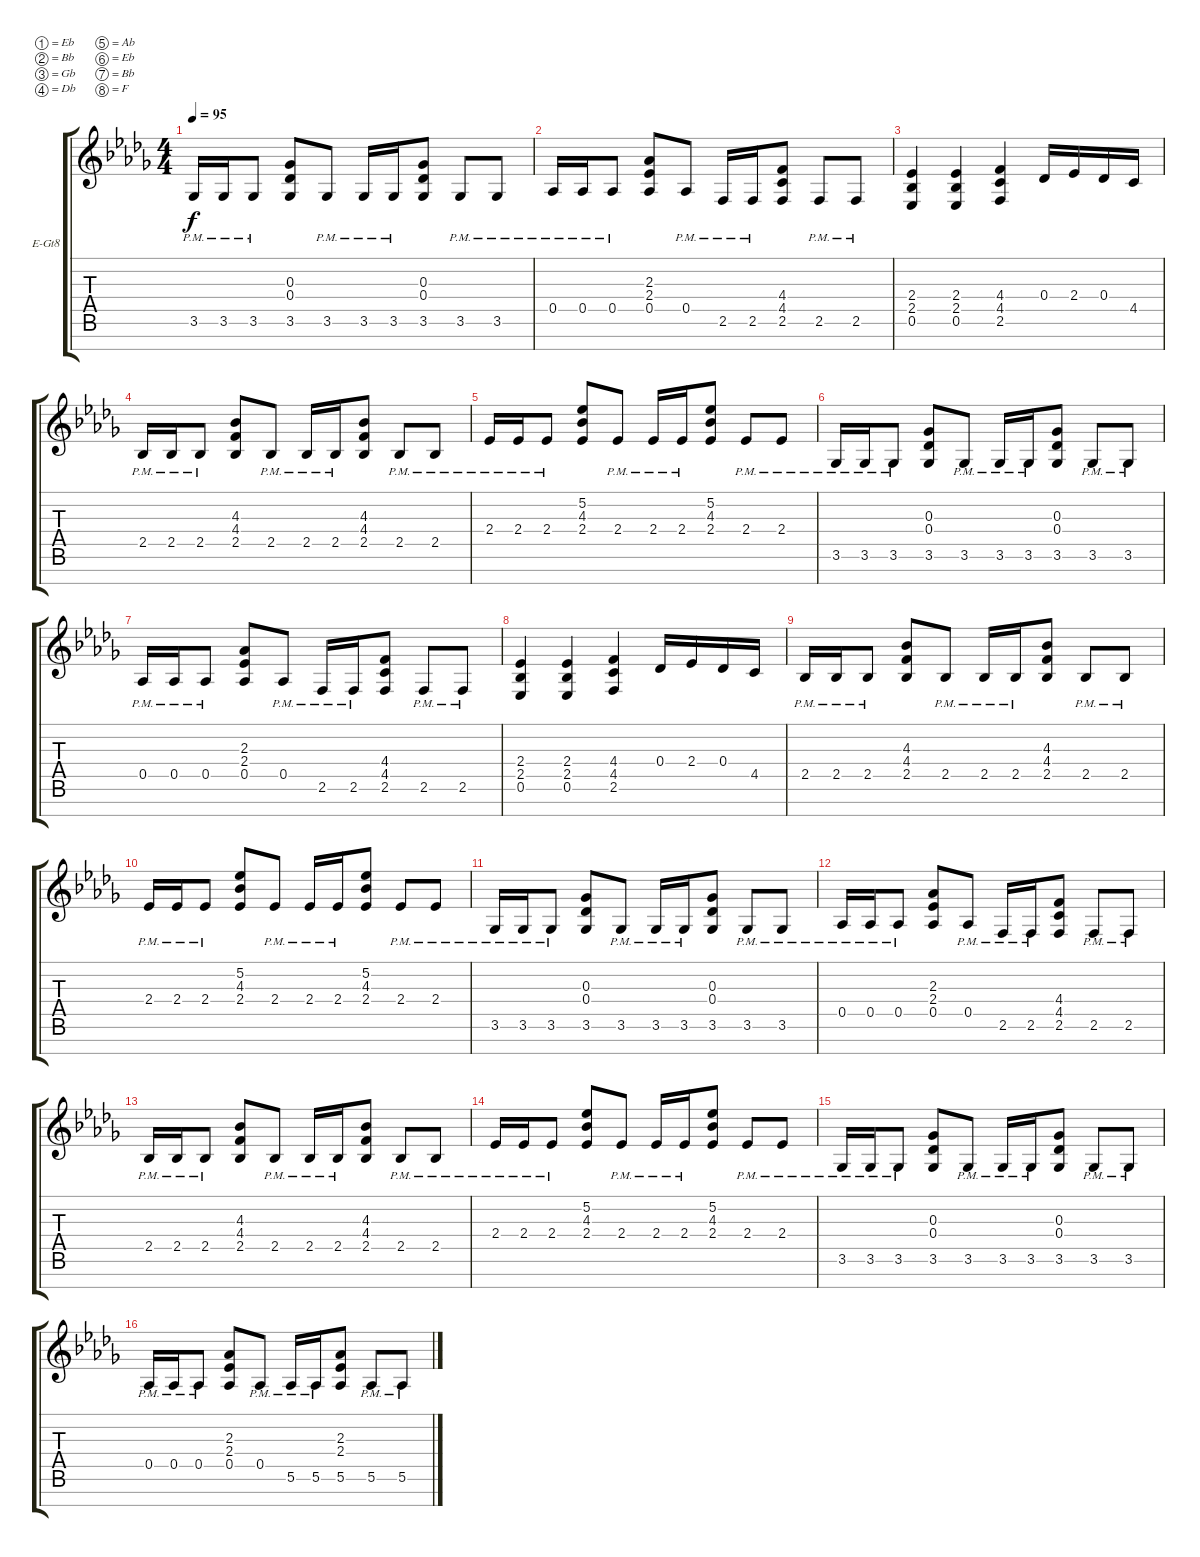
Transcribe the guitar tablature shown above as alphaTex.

\bracketExtendMode groupsimilarinstruments
\firstSystemTrackNameOrientation horizontal
\otherSystemsTrackNameOrientation horizontal
\track ("Electric Guitar" "E-Gt8") {instrument distortionguitar}
\staff {score tabs}
\tuning (Eb4 Bb3 Gb3 Db3 Ab2 Eb2 Bb1 F1)
\ts (4 4)
\tempo 95
\clef g2
\scale
0.333333
\ks bbminor
3.6{pm}.16{dy f} 3.6{pm}.16 3.6{pm}.8 (3.6 0.4 0.3).8 3.6{pm}.8 3.6{pm}.16 3.6{pm}.16 (3.6 0.4 0.3).8 3.6{pm}.8 3.6{pm}.8 |
\scale
0.333333 0.5{pm}.16 0.5{pm}.16 0.5{pm}.8 (0.5 2.4 2.3).8 0.5{pm}.8 2.6{pm}.16 2.6{pm}.16 (2.6 4.5 4.4).8 2.6{pm}.8 2.6{pm}.8 |
\scale
0.333333 (0.6 2.5 2.4).4 (0.6 2.4 2.5).4 (2.6 4.4 4.5).4 0.4.16 2.4.16 0.4.16 4.5.16 |
\scale
0.333333 2.5{pm}.16 2.5{pm}.16 2.5{pm}.8 (2.5 4.4 4.3).8 2.5{pm}.8 2.5{pm}.16 2.5{pm}.16 (2.5 4.4 4.3).8 2.5{pm}.8 2.5{pm}.8 |
\scale
0.333333 2.4{pm}.16 2.4{pm}.16 2.4{pm}.8 (5.2 4.3 2.4).8 2.4{pm}.8 2.4{pm}.16 2.4{pm}.16 (5.2 4.3 2.4).8 2.4{pm}.8 2.4{pm}.8 |
\scale
0.333333 3.6{pm}.16 3.6{pm}.16 3.6{pm}.8 (3.6 0.4 0.3).8 3.6{pm}.8 3.6{pm}.16 3.6{pm}.16 (3.6 0.4 0.3).8 3.6{pm}.8 3.6{pm}.8 |
\scale
0.333333 0.5{pm}.16 0.5{pm}.16 0.5{pm}.8 (0.5 2.4 2.3).8 0.5{pm}.8 2.6{pm}.16 2.6{pm}.16 (2.6 4.5 4.4).8 2.6{pm}.8 2.6{pm}.8 |
\scale
0.333333 (0.6 2.5 2.4).4 (0.6 2.4 2.5).4 (2.6 4.4 4.5).4 0.4.16 2.4.16 0.4.16 4.5.16 |
\scale
0.333333 2.5{pm}.16 2.5{pm}.16 2.5{pm}.8 (2.5 4.4 4.3).8 2.5{pm}.8 2.5{pm}.16 2.5{pm}.16 (2.5 4.4 4.3).8 2.5{pm}.8 2.5{pm}.8 |
\scale
0.333333 2.4{pm}.16 2.4{pm}.16 2.4{pm}.8 (5.2 4.3 2.4).8 2.4{pm}.8 2.4{pm}.16 2.4{pm}.16 (5.2 4.3 2.4).8 2.4{pm}.8 2.4{pm}.8 |
\scale
0.333333 3.6{pm}.16 3.6{pm}.16 3.6{pm}.8 (3.6 0.4 0.3).8 3.6{pm}.8 3.6{pm}.16 3.6{pm}.16 (3.6 0.4 0.3).8 3.6{pm}.8 3.6{pm}.8 |
\scale
0.333333 0.5{pm}.16 0.5{pm}.16 0.5{pm}.8 (0.5 2.4 2.3).8 0.5{pm}.8 2.6{pm}.16 2.6{pm}.16 (2.6 4.5 4.4).8 2.6{pm}.8 2.6{pm}.8 |
\scale
0.333333 2.5{pm}.16 2.5{pm}.16 2.5{pm}.8 (2.5 4.4 4.3).8 2.5{pm}.8 2.5{pm}.16 2.5{pm}.16 (2.5 4.4 4.3).8 2.5{pm}.8 2.5{pm}.8 |
\scale
0.333333 2.4{pm}.16 2.4{pm}.16 2.4{pm}.8 (5.2 4.3 2.4).8 2.4{pm}.8 2.4{pm}.16 2.4{pm}.16 (5.2 4.3 2.4).8 2.4{pm}.8 2.4{pm}.8 |
\scale
0.333333 3.6{pm}.16 3.6{pm}.16 3.6{pm}.8 (3.6 0.4 0.3).8 3.6{pm}.8 3.6{pm}.16 3.6{pm}.16 (3.6 0.4 0.3).8 3.6{pm}.8 3.6{pm}.8 |
\scale
0.333333 0.5{pm}.16 0.5{pm}.16 0.5{pm}.8 (0.5 2.4 2.3).8 0.5{pm}.8 5.6{pm}.16 5.6{pm}.16 (2.3 2.4 5.6).8 5.6{pm}.8 5.6{pm}.8
